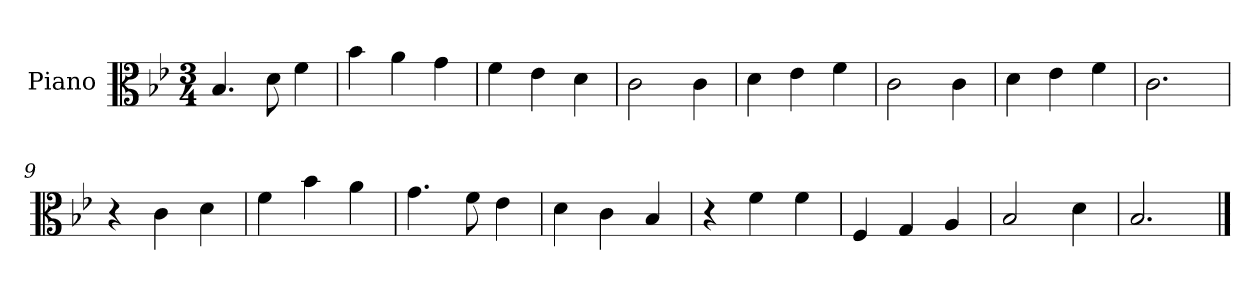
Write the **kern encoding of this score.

**kern
*part1
*staff1
*I"Piano
*I'Pno
*clefC3
*k[b-e-]
*M3/4
=1
4.B-/
8d\
4f\
=2
4b-\
4a\
4g\
=3
4f\
4e-\
4d\
=4
2c\
4c\
=5
4d\
4e-\
4f\
=6
2c\
4c\
=7
4d\
4e-\
4f\
=8
2.c\
=9
4r
4c\
4d\
=10
4f\
4b-\
4a\
=11
4.g\
8f\
4e-\
=12
4d\
4c\
4B-/
=13
4r
4f\
4f\
=14
4F/
4G/
4A/
=15
2B-/
4d\
=16
2.B-/
==
*-
